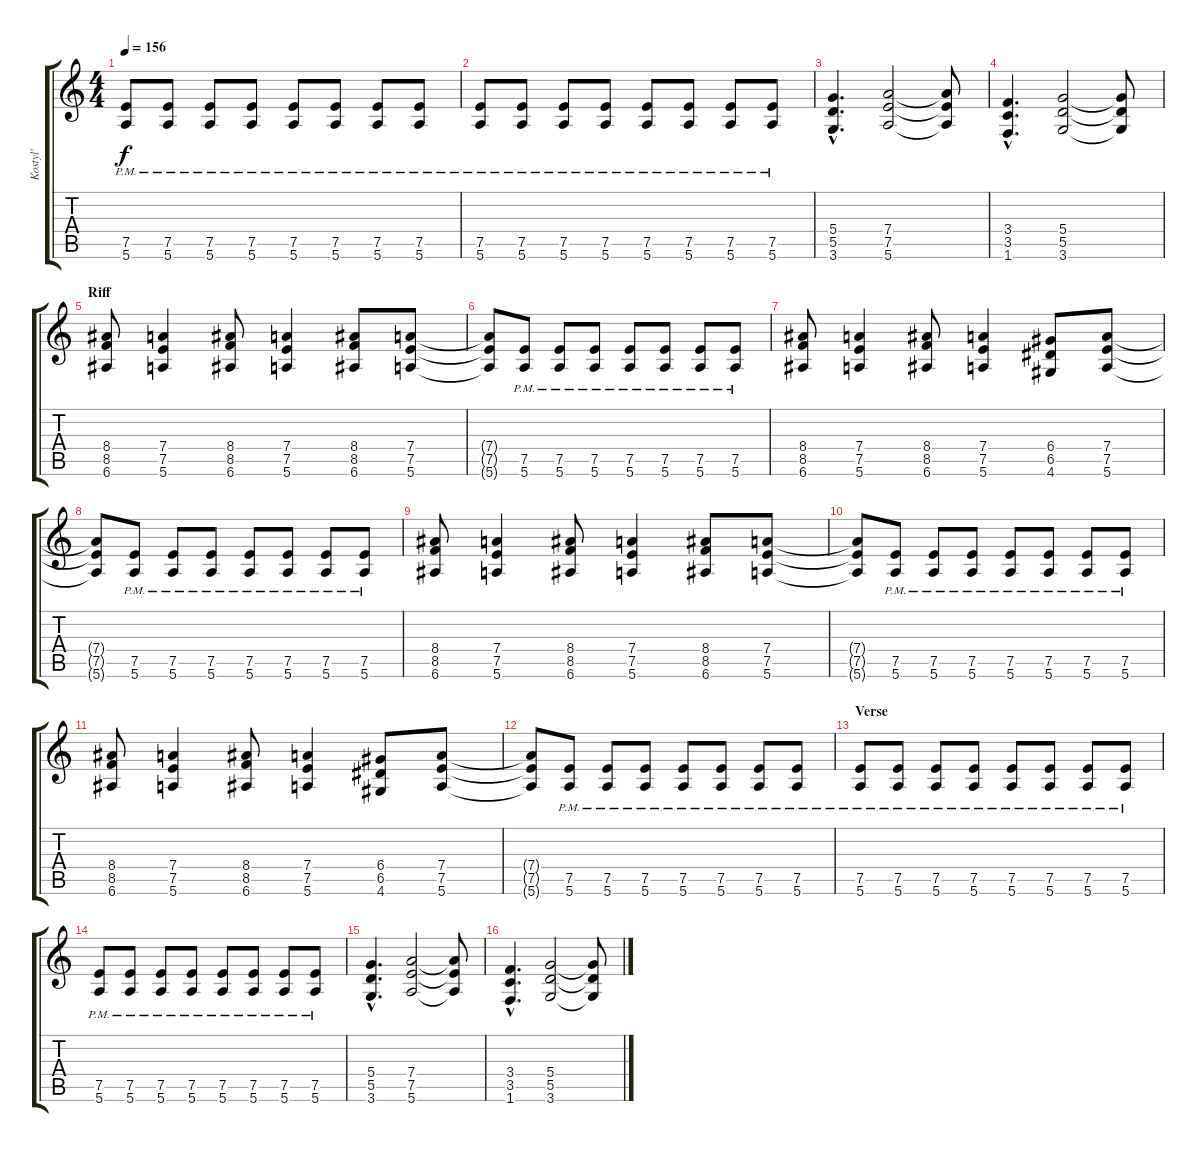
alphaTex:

\track ("Kostyl'" "Kostyl'") {instrument distortionguitar}
\staff {score tabs}
\tuning (E4 B3 G3 D3 A2 E2) {hide}
\ts (4 4)
\tempo 156
\clef g2
\ks c
(7.5{pm} 5.6{pm}).8{dy f} (7.5{pm} 5.6{pm}).8 (7.5{pm} 5.6{pm}).8 (7.5{pm} 5.6{pm}).8 (7.5{pm} 5.6{pm}).8 (7.5{pm} 5.6{pm}).8 (7.5{pm} 5.6{pm}).8 (7.5{pm} 5.6{pm}).8 |
(7.5{pm} 5.6{pm}).8 (7.5{pm} 5.6{pm}).8 (7.5{pm} 5.6{pm}).8 (7.5{pm} 5.6{pm}).8 (7.5{pm} 5.6{pm}).8 (7.5{pm} 5.6{pm}).8 (7.5{pm} 5.6{pm}).8 (7.5{pm} 5.6{pm}).8 |
(5.4{hac} 5.5{hac} 3.6{hac}).4{d} (7.4 7.5 5.6).2 (7.4{t} 7.5{t} 5.6{t}).8 |
(3.4{hac} 3.5{hac} 1.6{hac}).4{d} (5.4 5.5 3.6).2 (5.4{t} 5.5{t} 3.6{t}).8 |
\section ("" "Riff")
(8.4 8.5 6.6).8 (7.4 7.5 5.6).4 (8.4 8.5 6.6).8 (7.4 7.5 5.6).4 (8.4 8.5 6.6).8 (7.4 7.5 5.6).8 |
(7.4{t} 7.5{t} 5.6{t}).8 (7.5{pm} 5.6{pm}).8 (7.5{pm} 5.6{pm}).8 (7.5{pm} 5.6{pm}).8 (7.5{pm} 5.6{pm}).8 (7.5{pm} 5.6{pm}).8 (7.5{pm} 5.6{pm}).8 (7.5{pm} 5.6{pm}).8 |
(8.4 8.5 6.6).8 (7.4 7.5 5.6).4 (8.4 8.5 6.6).8 (7.4 7.5 5.6).4 (6.4 6.5 4.6).8 (7.4 7.5 5.6).8 |
(7.4{t} 7.5{t} 5.6{t}).8 (7.5{pm} 5.6{pm}).8 (7.5{pm} 5.6{pm}).8 (7.5{pm} 5.6{pm}).8 (7.5{pm} 5.6{pm}).8 (7.5{pm} 5.6{pm}).8 (7.5{pm} 5.6{pm}).8 (7.5{pm} 5.6{pm}).8 |
(8.4 8.5 6.6).8 (7.4 7.5 5.6).4 (8.4 8.5 6.6).8 (7.4 7.5 5.6).4 (8.4 8.5 6.6).8 (7.4 7.5 5.6).8 |
(7.4{t} 7.5{t} 5.6{t}).8 (7.5{pm} 5.6{pm}).8 (7.5{pm} 5.6{pm}).8 (7.5{pm} 5.6{pm}).8 (7.5{pm} 5.6{pm}).8 (7.5{pm} 5.6{pm}).8 (7.5{pm} 5.6{pm}).8 (7.5{pm} 5.6{pm}).8 |
(8.4 8.5 6.6).8 (7.4 7.5 5.6).4 (8.4 8.5 6.6).8 (7.4 7.5 5.6).4 (6.4 6.5 4.6).8 (7.4 7.5 5.6).8 |
(7.4{t} 7.5{t} 5.6{t}).8 (7.5{pm} 5.6{pm}).8 (7.5{pm} 5.6{pm}).8 (7.5{pm} 5.6{pm}).8 (7.5{pm} 5.6{pm}).8 (7.5{pm} 5.6{pm}).8 (7.5{pm} 5.6{pm}).8 (7.5{pm} 5.6{pm}).8 |
\section ("" "Verse")
(7.5{pm} 5.6{pm}).8 (7.5{pm} 5.6{pm}).8 (7.5{pm} 5.6{pm}).8 (7.5{pm} 5.6{pm}).8 (7.5{pm} 5.6{pm}).8 (7.5{pm} 5.6{pm}).8 (7.5{pm} 5.6{pm}).8 (7.5{pm} 5.6{pm}).8 |
(7.5{pm} 5.6{pm}).8 (7.5{pm} 5.6{pm}).8 (7.5{pm} 5.6{pm}).8 (7.5{pm} 5.6{pm}).8 (7.5{pm} 5.6{pm}).8 (7.5{pm} 5.6{pm}).8 (7.5{pm} 5.6{pm}).8 (7.5{pm} 5.6{pm}).8 |
(5.4{hac} 5.5{hac} 3.6{hac}).4{d} (7.4 7.5 5.6).2 (7.4{t} 7.5{t} 5.6{t}).8 |
(3.4{hac} 3.5{hac} 1.6{hac}).4{d} (5.4 5.5 3.6).2 (5.4{t} 5.5{t} 3.6{t}).8
